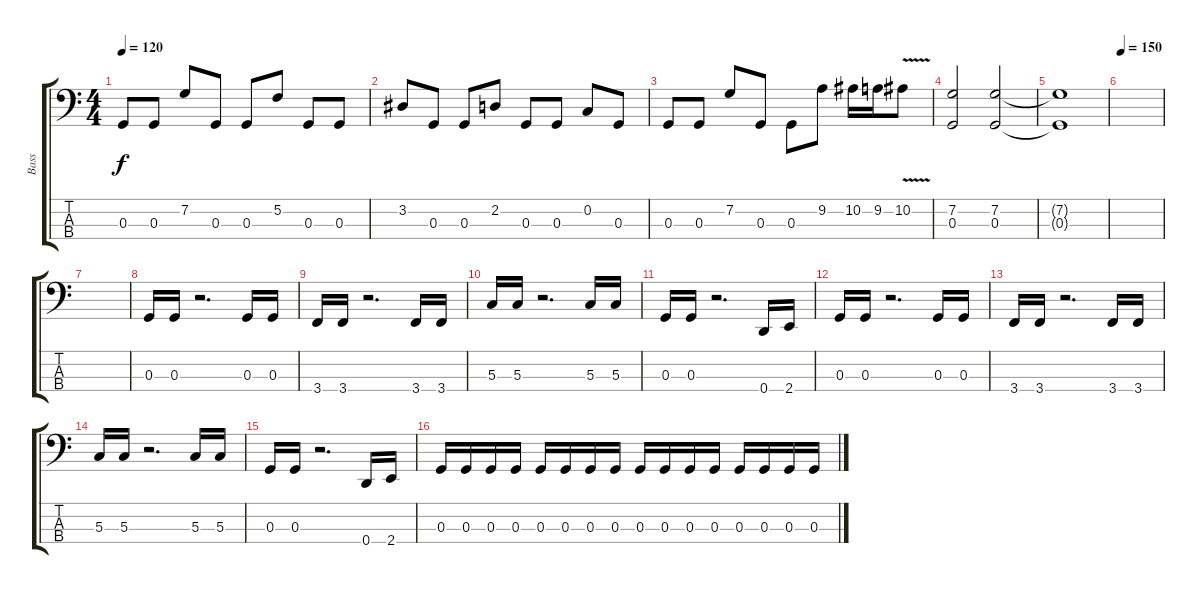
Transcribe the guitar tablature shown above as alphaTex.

\track ("Bass" "Bass") {instrument electricbasspick}
\staff {score tabs}
\tuning (F2 C2 G1 D1) {hide}
\ts (4 4)
\tempo 120
\clef f4
\ks c
0.3.8{dy f} 0.3.8 7.2.8 0.3.8 0.3.8 5.2.8 0.3.8 0.3.8 |
3.2.8 0.3.8 0.3.8 2.2.8 0.3.8 0.3.8 0.2.8 0.3.8 |
0.3.8 0.3.8 7.2.8 0.3.8 0.3.8 9.2.8 10.2.16 9.2.16 10.2{v}.8 |
(7.2 0.3).2 (7.2 0.3).2 |
(7.2{t} 0.3{t}).1 |
\tempo 150
|
|
0.3.16 0.3.16 r.2{d} 0.3.16 0.3.16 |
3.4.16 3.4.16 r.2{d} 3.4.16 3.4.16 |
5.3.16 5.3.16 r.2{d} 5.3.16 5.3.16 |
0.3.16 0.3.16 r.2{d} 0.4.16 2.4.16 |
0.3.16 0.3.16 r.2{d} 0.3.16 0.3.16 |
3.4.16 3.4.16 r.2{d} 3.4.16 3.4.16 |
5.3.16 5.3.16 r.2{d} 5.3.16 5.3.16 |
0.3.16 0.3.16 r.2{d} 0.4.16 2.4.16 |
0.3.16 0.3.16 0.3.16 0.3.16 0.3.16 0.3.16 0.3.16 0.3.16 0.3.16 0.3.16 0.3.16 0.3.16 0.3.16 0.3.16 0.3.16 0.3.16
